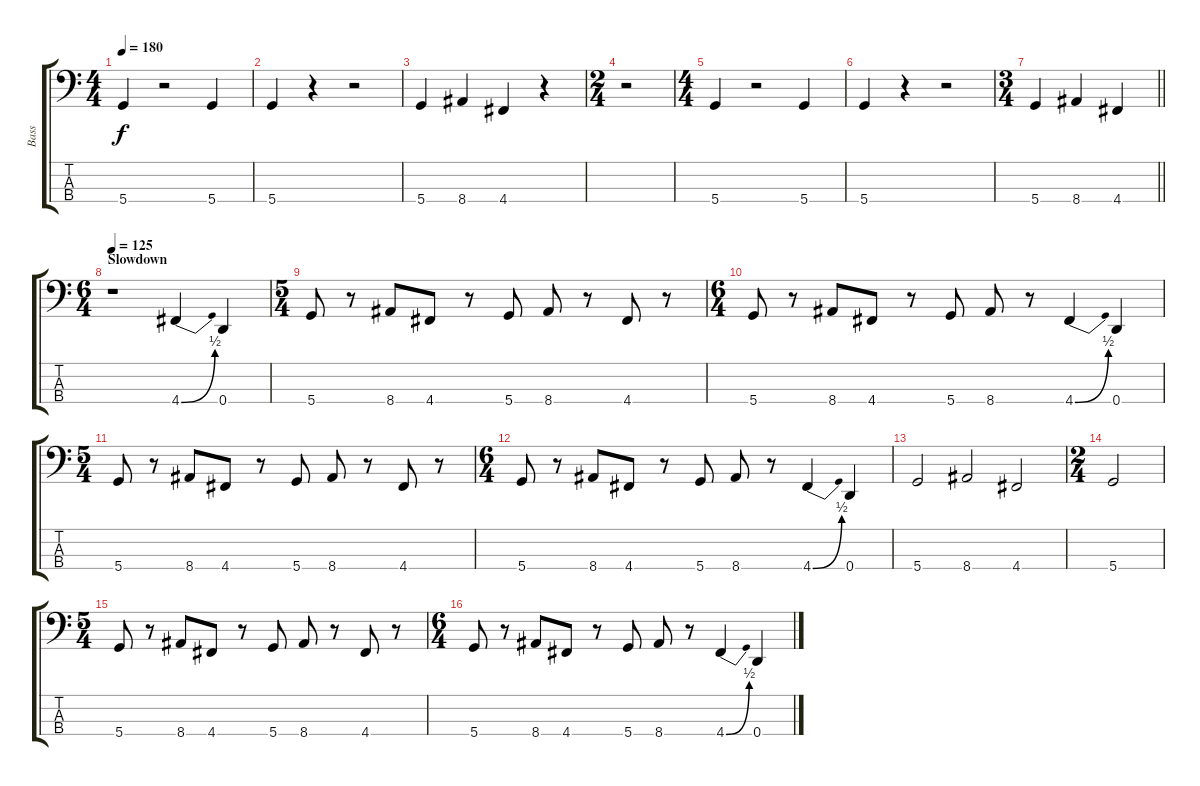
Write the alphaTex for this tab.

\track ("Bass" "Bass") {instrument electricbassfinger}
\staff {score tabs}
\tuning (G2 D2 A1 D1) {hide}
\ts (4 4)
\tempo 180
\clef f4
\ks c
5.4.4{dy f} r.2 5.4.4 |
5.4.4 r.4 r.2 |
5.4.4 8.4.4 4.4.4 r.4 |
\ts (2 4)
r.2 |
\ts (4 4)
5.4.4 r.2 5.4.4 |
5.4.4 r.4 r.2 |
\ts (3 4)
\barLineRight lightlight
5.4.4 8.4.4 4.4.4 |
\ts (6 4)
\section ("" "Slowdown")
\tempo 125
r.1 4.4{be (bend 0 0 60 2)}.4 0.4.4 |
\ts (5 4)
5.4.8 r.8 8.4.8 4.4.8 r.8 5.4.8 8.4.8 r.8 4.4.8 r.8 |
\ts (6 4)
5.4.8 r.8 8.4.8 4.4.8 r.8 5.4.8 8.4.8 r.8 4.4{be (bend 0 0 60 2)}.4 0.4.4 |
\ts (5 4)
5.4.8 r.8 8.4.8 4.4.8 r.8 5.4.8 8.4.8 r.8 4.4.8 r.8 |
\ts (6 4)
5.4.8 r.8 8.4.8 4.4.8 r.8 5.4.8 8.4.8 r.8 4.4{be (bend 0 0 60 2)}.4 0.4.4 |
5.4.2 8.4.2 4.4.2 |
\ts (2 4)
5.4.2 |
\ts (5 4)
5.4.8 r.8 8.4.8 4.4.8 r.8 5.4.8 8.4.8 r.8 4.4.8 r.8 |
\ts (6 4)
5.4.8 r.8 8.4.8 4.4.8 r.8 5.4.8 8.4.8 r.8 4.4{be (bend 0 0 60 2)}.4 0.4.4
